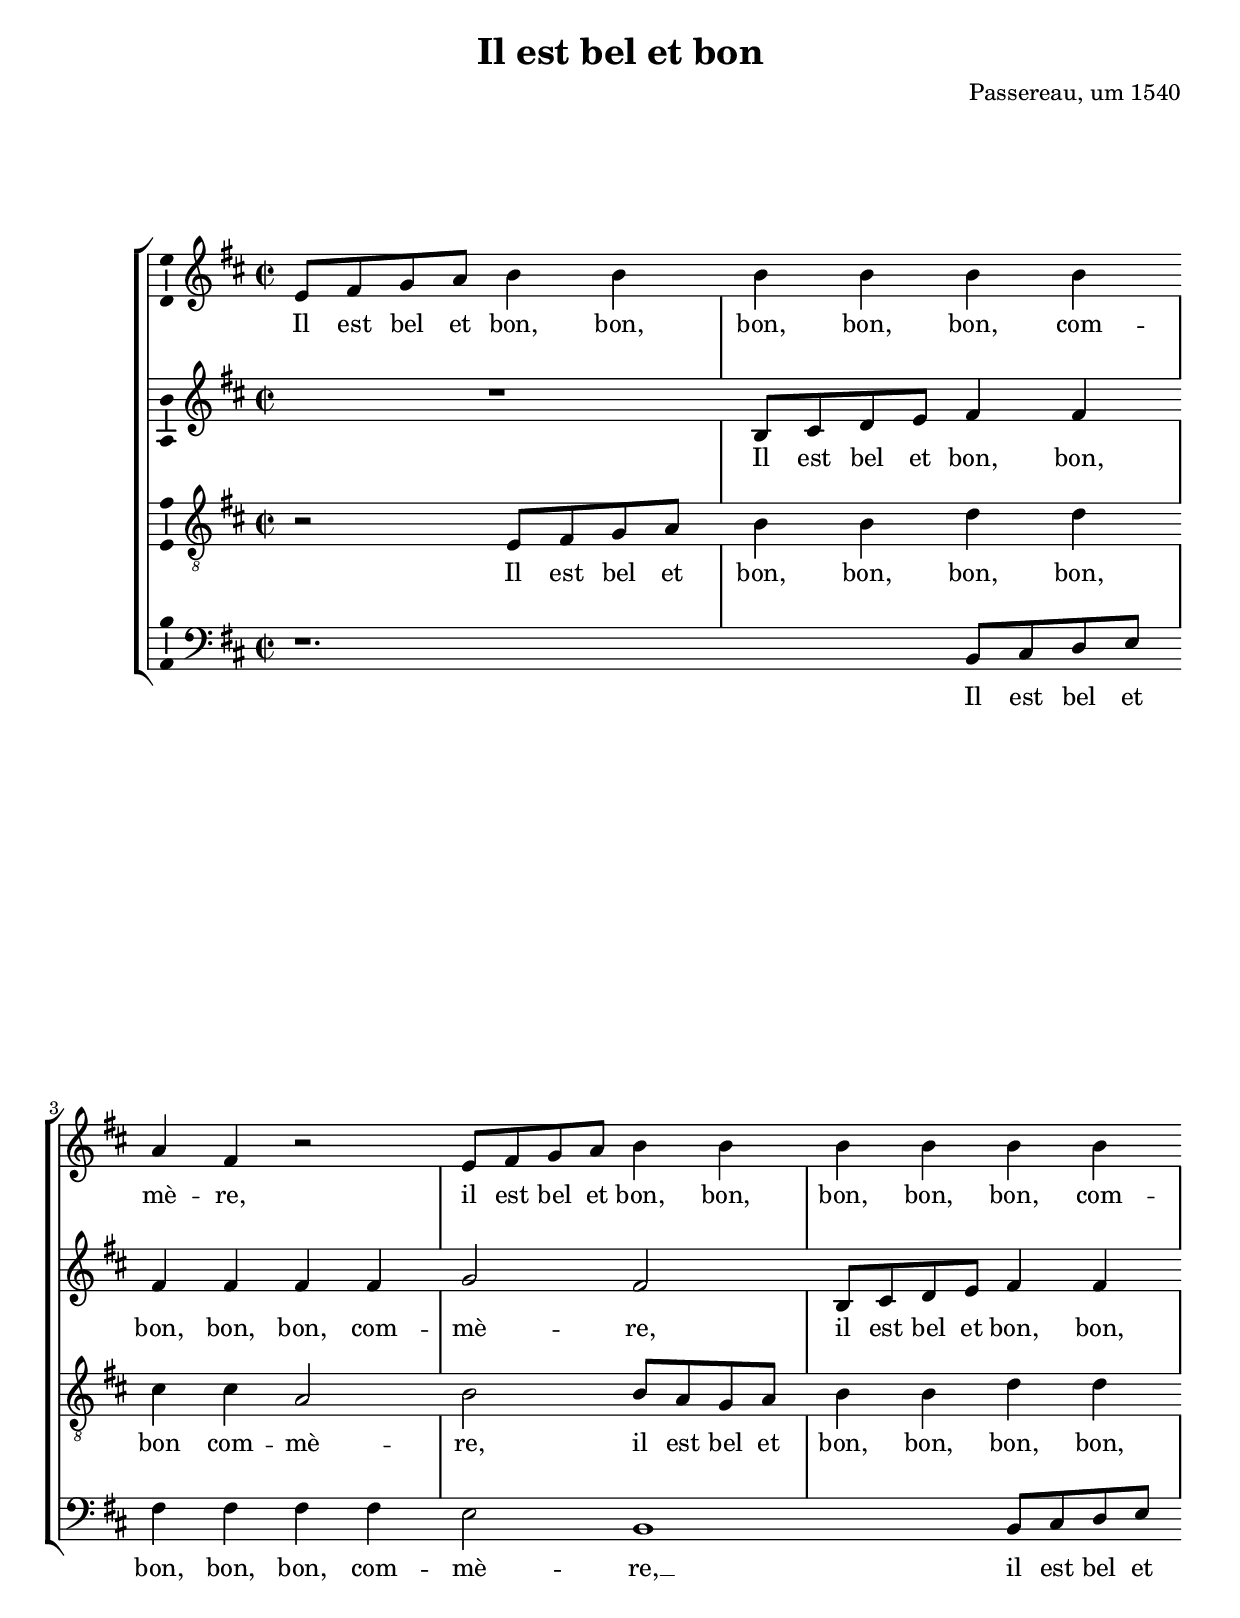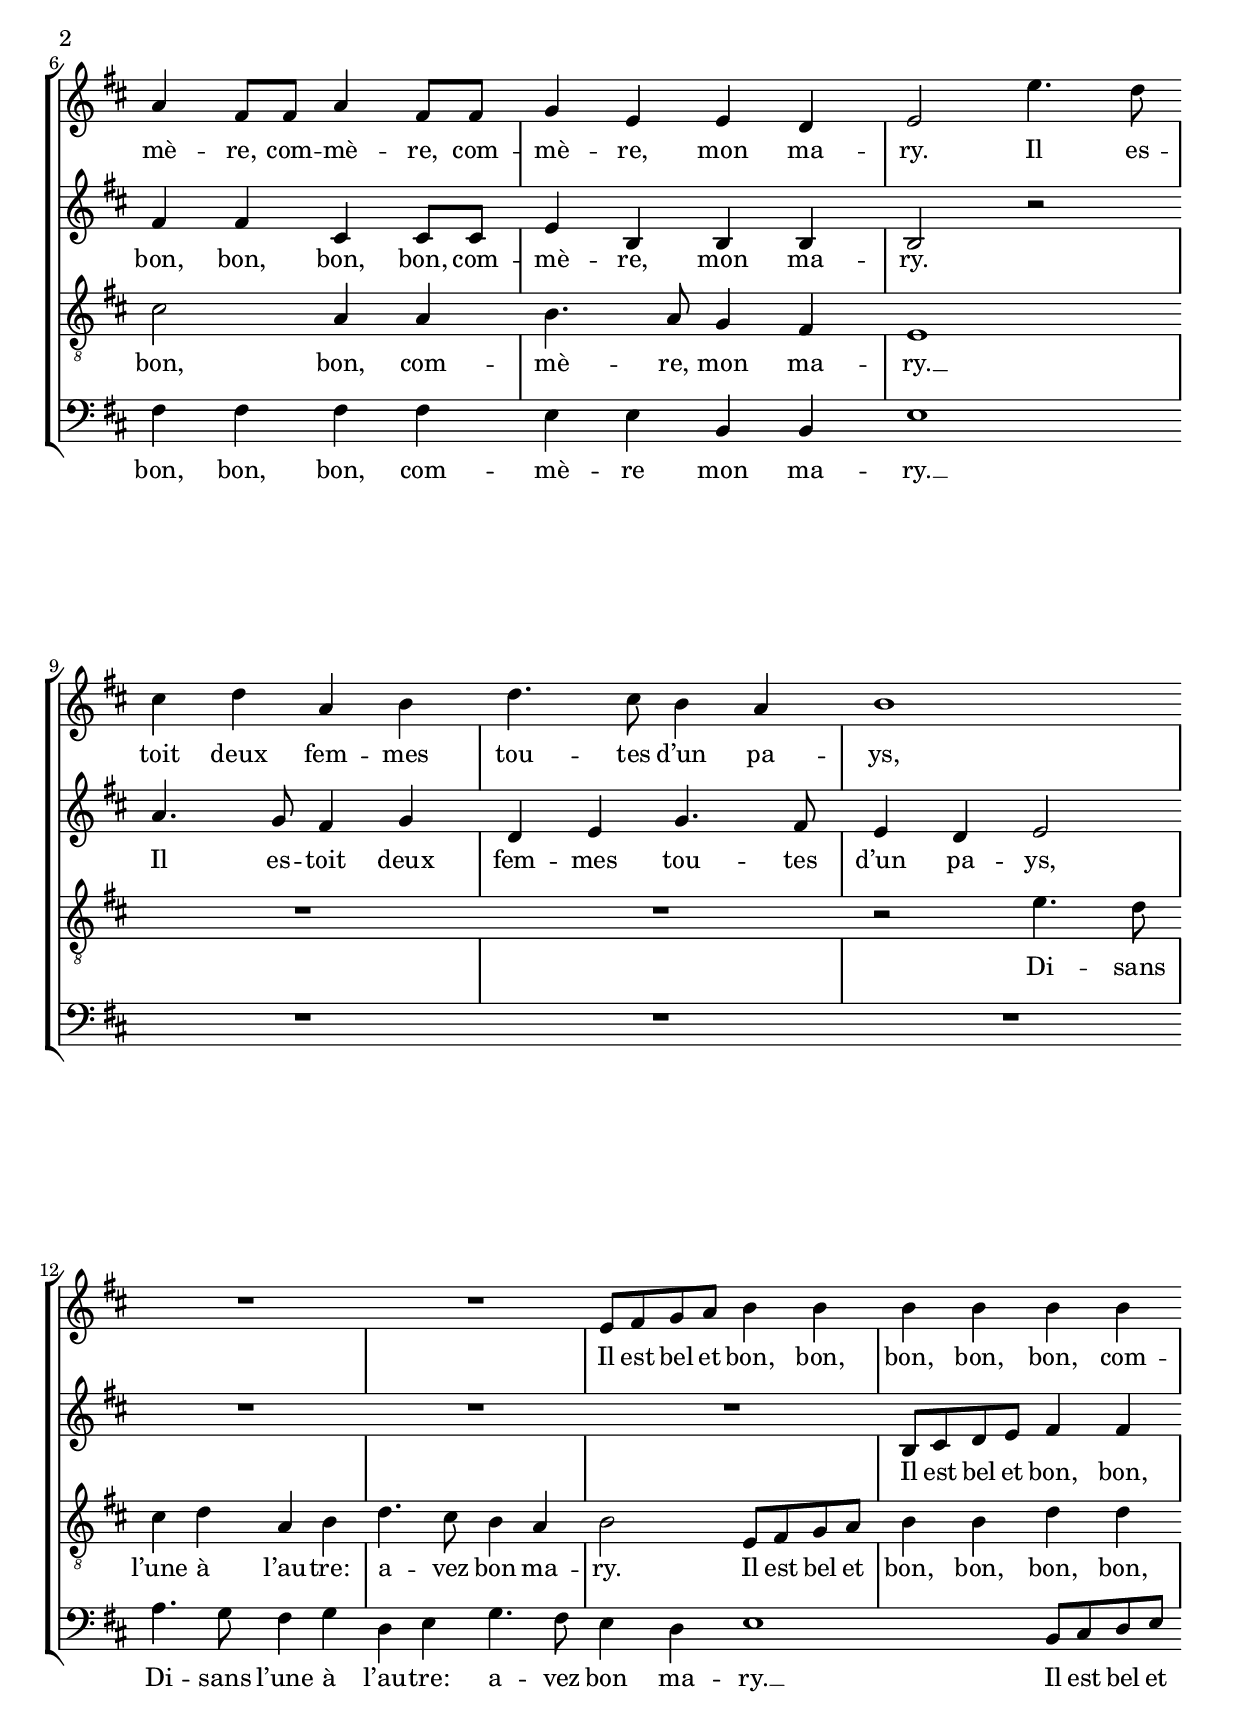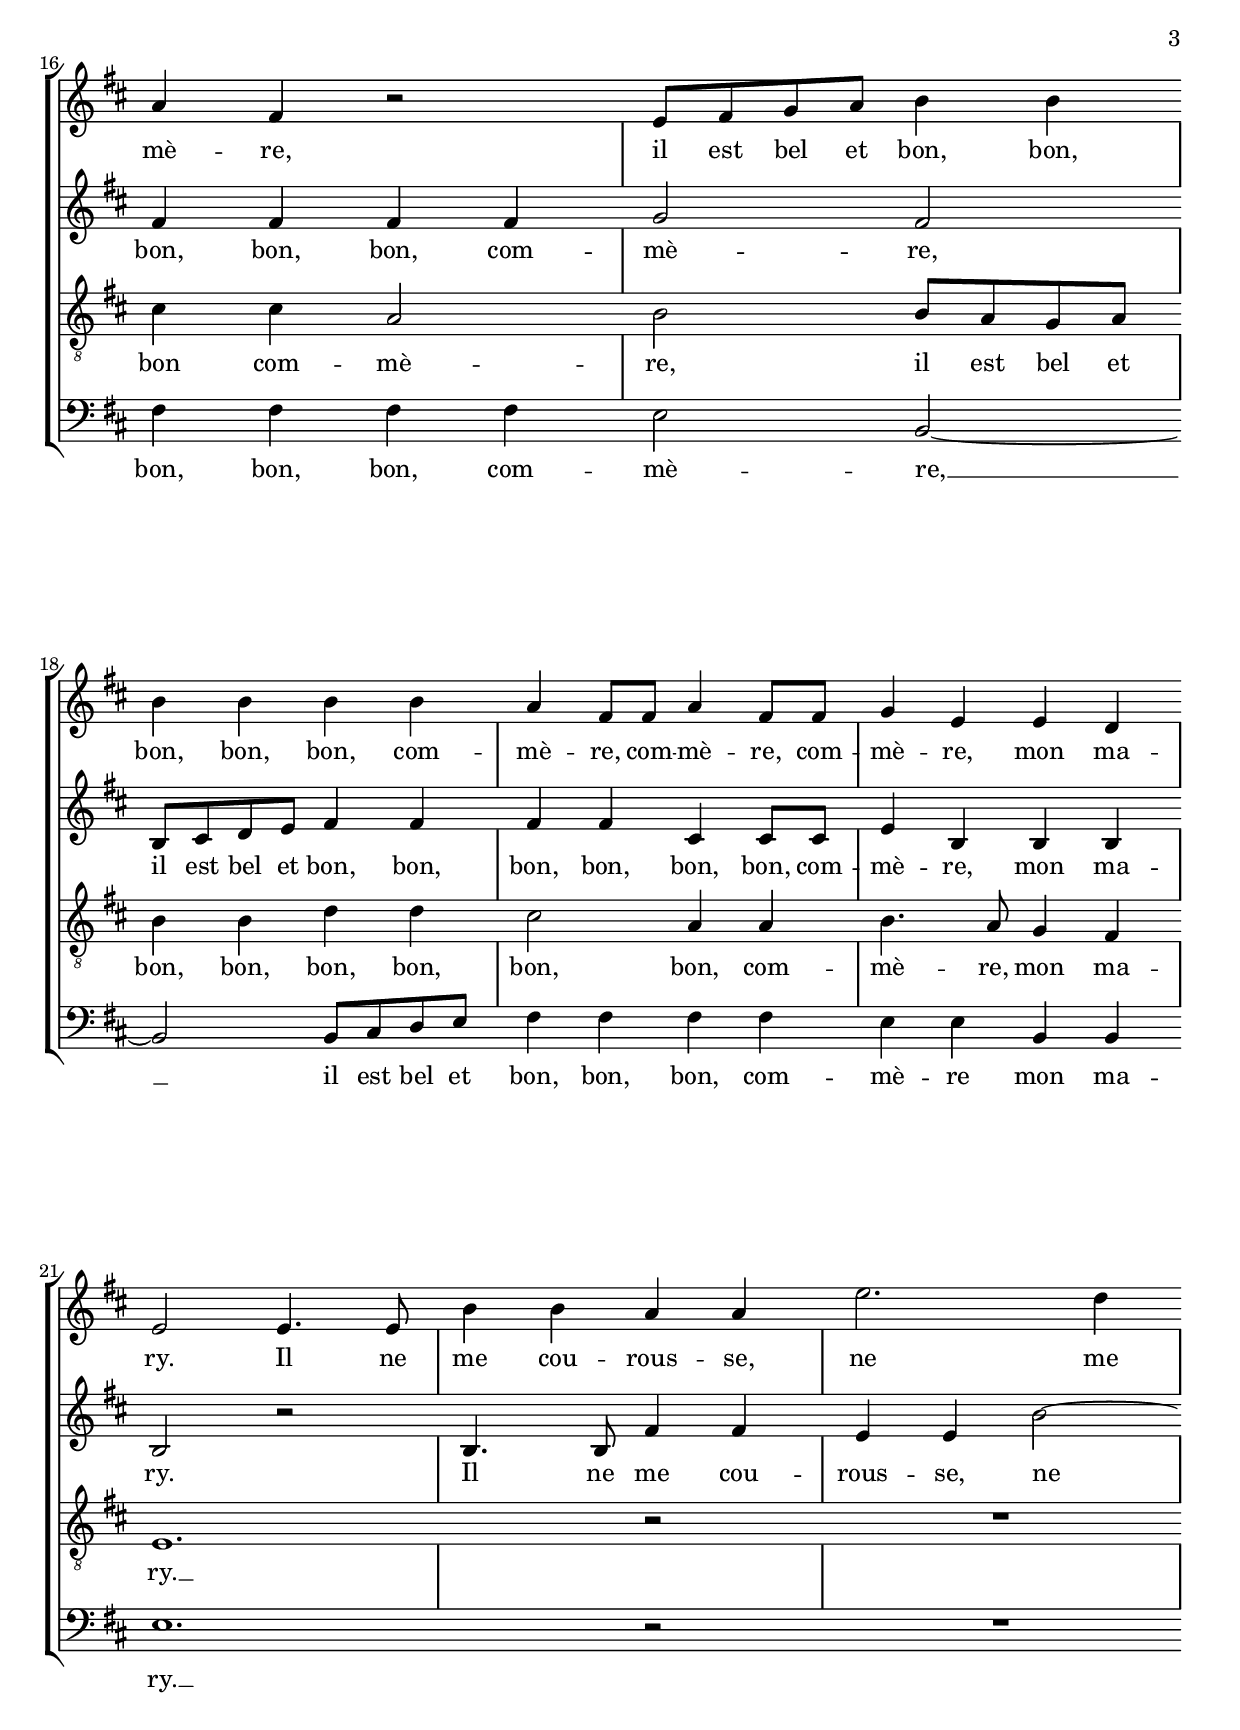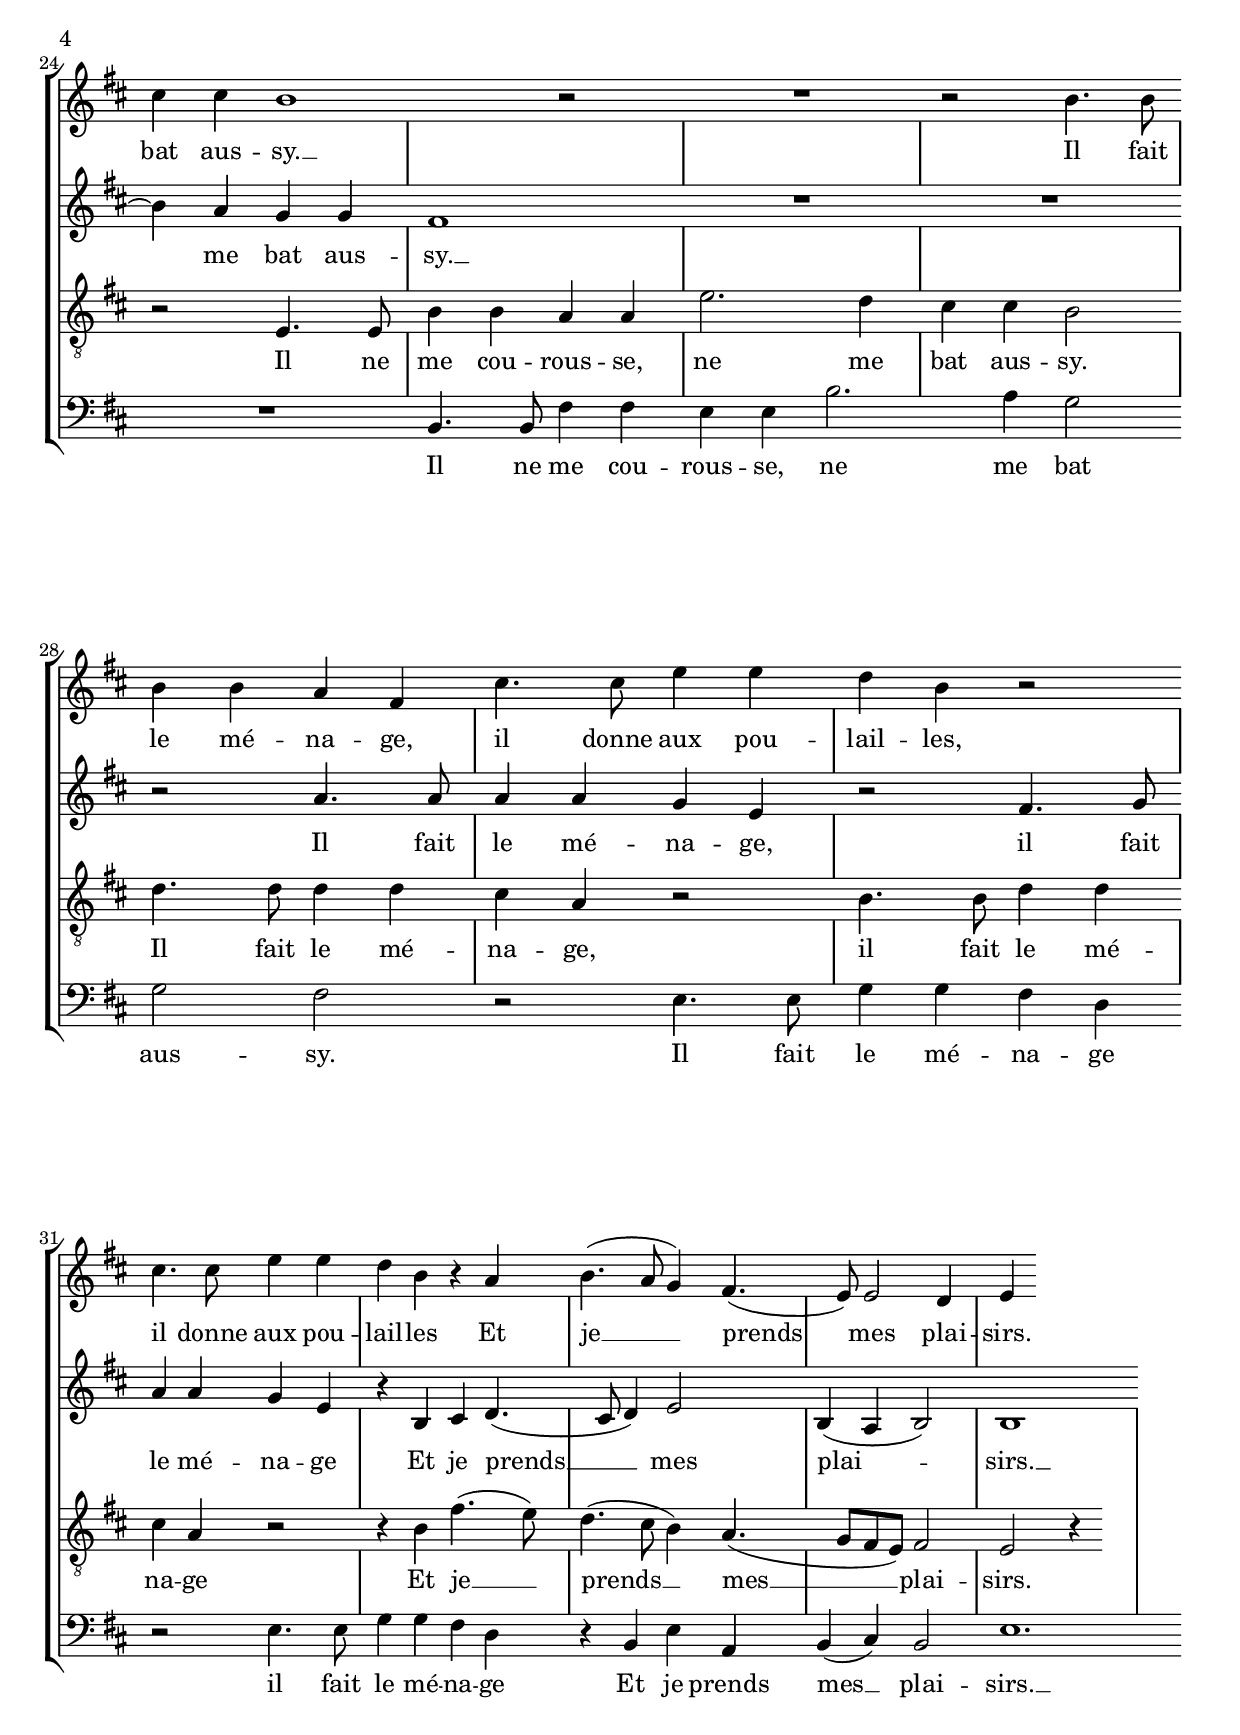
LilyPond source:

\version "2.19.82"

\header {
  title = "Il est bel et bon"
  composer = "Passereau, um 1540"
}

\layout {
  \context {
    \Voice
    \consists "Ambitus_engraver" % TODO outside staff group bracket
  }
  \context {
    \Score
    %\override NonMusicalPaperColumn.line-break-permission = ##f
    %\override NonMusicalPaperColumn.page-break-permission = ##f
  }
}

mensurstriche = \hide Staff.BarLine

%\transpose e es
\new StaffGroup \with {
  \hide Staff.BarLine
} <<
  \new Staff = "S" {
    \clef "violin"
    \key b \minor
    \time 2/2
    \relative e' {
      e8 fis g a b4 b |
      b b b b |
      a fis r2 |
      e8 fis g a b4 b |
      b b b b | \break
      a fis8 fis a4 fis8 fis |
      g4 e e d |
      e2 e'4. d8 |
      cis4 d a b |
      d4. cis8 b4 a |
      b1 | \break
      R1 |
      R1 |
      e,8 fis g a b4 b |
      b b b b |
      a fis r2 |
      e8 fis g a b4 b | \break
      b b b b |
      a fis8 fis a4 fis8 fis |
      g4 e e d |
      e2 e4. e8 |
      b'4 b a a |
      e'2. d4 | \pageBreak
      cis cis b1
      r2 |
      R1 |
      r2 b4. b8 |
      b4 b a fis |
      cis'4. cis8 e4 e |
      d b r2 | \break
      cis4. cis8 e4 e |
      d b r a |
      b4.( a8 g4) fis4.(
      e8) e2 d4 |
      e
    }
  } \addlyrics {
    Il est bel et bon, bon,
    bon, bon, bon, com --
    mè -- re,
    il est bel et bon, bon,
    bon, bon, bon, com --
    mè -- re, com -- mè -- re, com --
    mè -- re, mon ma --
    ry. Il es --
    toit deux fem -- mes
    tou -- tes d’un pa --
    ys,
    Il est bel et bon, bon,
    bon, bon, bon, com --
    mè -- re,
    il est bel et bon, bon,
    bon, bon, bon, com --
    mè -- re, com -- mè -- re, com --
    mè -- re, mon ma --
    ry. Il ne
    me cou -- rous -- se,
    ne me
    bat aus -- sy. __
    Il fait
    le mé -- na -- ge,
    il donne aux pou --
    lail -- les,
    il donne aux pou --
    lail -- les Et
    je __ prends
    mes plai --
    sirs.
  }
  \new Staff = "A" {
    \clef "violin"
    \key b \minor
    \time 2/2
    \relative b {
      R1 |
      b8 cis d e fis4 fis |
      fis fis fis fis |
      g2 fis |
      b,8 cis d e fis4 fis |
      fis fis cis cis8 cis |
      e4 b b b |
      b2 r2 |
      a'4. g8 fis4 g |
      d e g4. fis8 |
      e4 d e2 |
      R1 |
      R1 |
      R1 |
      b8 cis d e fis4 fis |
      fis fis fis fis |
      g2 fis |
      b,8 cis d e fis4 fis |
      fis fis cis cis8 cis |
      e4 b b b |
      b2 r2 |
      b4. b8 fis'4 fis |
      e e b'2~ |
      b4 a g g |
      fis1 |
      R1 |
      R1 |
      r2 a4. a8 |
      a4 a g e |
      r2 fis4. g8 |
      a4 a g e |
      r b cis d4.(
      cis8 d4) e2 |
      b4( a b2) |
      b1 |
    }
  } \addlyrics {
    Il est bel et bon, bon,
    bon, bon, bon, com --
    mè -- re,
    il est bel et bon, bon,
    bon, bon, bon, bon, com --
    mè -- re, mon ma --
    ry.
    Il es -- toit deux
    fem -- mes tou -- tes
    d’un pa -- ys,
    Il est bel et bon, bon,
    bon, bon, bon, com --
    mè -- re,
    il est bel et bon, bon,
    bon, bon, bon, bon, com --
    mè -- re, mon ma --
    ry.
    Il ne
    me cou -- rous -- se,
    ne me
    bat aus -- sy. __
    Il fait
    le mé -- na -- ge,
    il fait
    le mé -- na -- ge
    Et je prends __
    mes
    plai --
    sirs. __
  }
  \new Staff = "T" {
    \clef "violin_8"
    \key b \minor
    \time 2/2
    \relative e {
      r2 e8 fis g a |
      b4 b d d |
      cis cis a2 |
      b2 b8 a g a |
      b4 b d d |
      cis2 a4 a |
      b4. a8 g4 fis |
      e1 |
      R1 |
      R1 |
      r2 e'4. d8 |
      cis4 d a b |
      d4. cis8 b4 a |
      b2 e,8 fis g a |
      b4 b d d |
      cis cis a2 |
      b2 b8 a g a |
      b4 b d d |
      cis2 a4 a |
      b4. a8 g4 fis |
      e1.
      r2 |
      R1 |
      r2 e4. e8 |
      b'4 b a a |
      e'2. d4 |
      cis cis b2 |
      d4. d8 d4 d |
      cis a r2 |
      b4. b8 d4 d |
      cis a r2 |
      r4 b fis'4.( e8) |
      d4.( cis8 b4) a4.(
      g8 fis e) fis2 |
      e r4
    }
  } \addlyrics {
    Il est bel et
    bon, bon, bon, bon,
    bon com -- mè --
    re, il est bel et
    bon, bon, bon, bon,
    bon, bon, com --
    mè -- re, mon ma --
    ry. __
    Di -- sans
    l’une à l’au -- tre:
    a -- vez bon ma --
    ry.
    Il est bel et
    bon, bon, bon, bon,
    bon com -- mè --
    re, il est bel et
    bon, bon, bon, bon,
    bon, bon, com --
    mè -- re, mon ma --
    ry. __
    Il ne
    me cou -- rous -- se,
    ne me
    bat aus -- sy.
    Il fait le mé --
    na -- ge,
    il fait le mé --
    na -- ge
    Et je __
    prends __ mes __
    plai --
    sirs.
  }
  \new Staff = "B" {
    \clef "bass"
    \key b \minor
    \time 2/2
    \relative b, {
      r1. % TODO should be R, centered, but that doesn’t support dotted?
      b8 cis d e |
      fis4 fis fis fis |
      e2 b1
      b8 cis d e |
      fis4 fis fis fis |
      e e b b |
      e1 |
      R1 |
      R1 |
      R1 |
      a4. g8 fis4 g |
      d e g4. fis8 |
      e4 d e1
      b8 cis d e |
      fis4 fis fis fis |
      e2 b2~ |
      b2 b8 cis d e |
      fis4 fis fis fis |
      e e b b |
      e1.
      r2 |
      R1 |
      R1 |
      b4. b8 fis'4 fis |
      e e b'2.
      a4 g2 |
      g fis |
      r2 e4. e8 |
      g4 g fis d |
      r2 e4. e8 |
      g4 g fis d |
      r b e a, |
      b( cis) b2 |
      e1.
    }
  } \addlyrics {
    Il est bel et
    bon, bon, bon, com --
    mè -- re, __ % TODO this and other extenders should be longer
    il est bel et
    bon, bon, bon, com --
    mè -- re mon ma --
    ry. __
    Di -- sans l’une à
    l’au -- tre: a -- vez
    bon ma -- ry. __
    Il est bel et
    bon, bon, bon, com --
    mè -- re, __
    il est bel et
    bon, bon, bon, com --
    mè -- re mon ma --
    ry. __
    Il ne
    me cou -- rous -- se,
    ne me
    bat aus -- sy.
    Il fait
    le mé -- na -- ge
    il fait
    le mé -- na -- ge
    Et je prends
    mes __ plai --
    sirs. __
  }
>>
